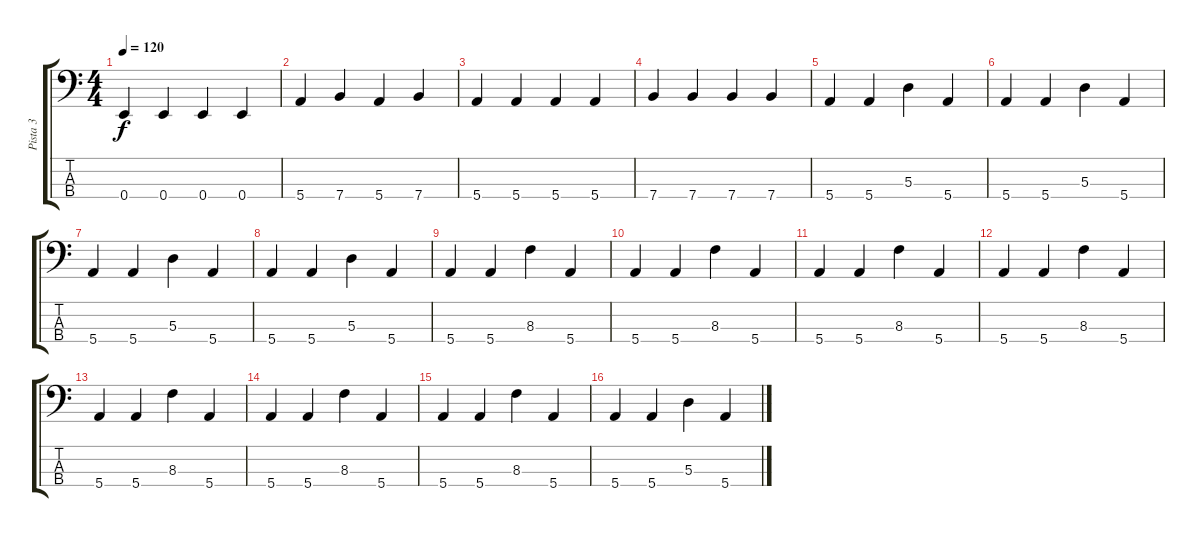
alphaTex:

\track ("Pista 3" "Pista 3") {instrument electricbassfinger}
\staff {score tabs}
\tuning (G2 D2 A1 E1) {hide}
\ts (4 4)
\tempo 120
\clef f4
\ks c
0.4.4{dy f} 0.4.4 0.4.4 0.4.4 |
5.4.4 7.4.4 5.4.4 7.4.4 |
5.4.4 5.4.4 5.4.4 5.4.4 |
7.4.4 7.4.4 7.4.4 7.4.4 |
5.4.4 5.4.4 5.3.4 5.4.4 |
5.4.4 5.4.4 5.3.4 5.4.4 |
5.4.4 5.4.4 5.3.4 5.4.4 |
5.4.4 5.4.4 5.3.4 5.4.4 |
5.4.4 5.4.4 8.3.4 5.4.4 |
5.4.4 5.4.4 8.3.4 5.4.4 |
5.4.4 5.4.4 8.3.4 5.4.4 |
5.4.4 5.4.4 8.3.4 5.4.4 |
5.4.4 5.4.4 8.3.4 5.4.4 |
5.4.4 5.4.4 8.3.4 5.4.4 |
5.4.4 5.4.4 8.3.4 5.4.4 |
5.4.4 5.4.4 5.3.4 5.4.4
